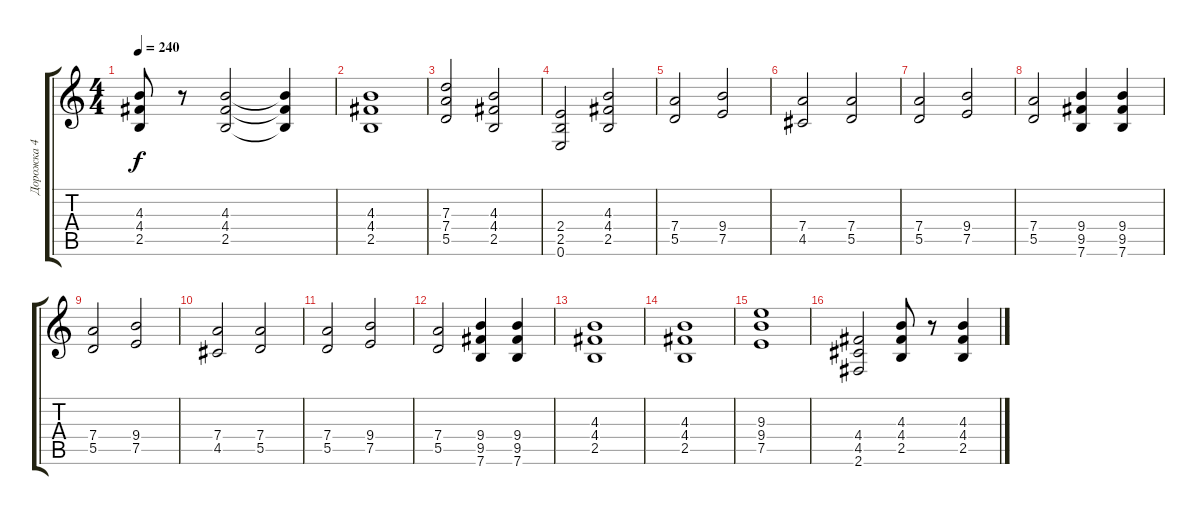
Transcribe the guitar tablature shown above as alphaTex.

\track ("Дорожка 4" "Дорожка 4") {instrument overdrivenguitar}
\staff {score tabs}
\tuning (E4 B3 G3 D3 A2 E2) {hide}
\ts (4 4)
\tempo 240
\clef g2
\ks c
(4.3 4.4 2.5).8{dy f} r.8 (4.3 4.4 2.5).2 (4.3{t} 4.4{t} 2.5{t}).4 |
(4.3 4.4 2.5).1 |
(7.3 7.4 5.5).2 (4.3 4.4 2.5).2 |
(2.4 2.5 0.6).2 (4.3 4.4 2.5).2 |
(7.4 5.5).2 (9.4 7.5).2 |
(7.4 4.5).2 (7.4 5.5).2 |
(7.4 5.5).2 (9.4 7.5).2 |
(7.4 5.5).2 (9.4 9.5 7.6).4 (9.4 9.5 7.6).4 |
(7.4 5.5).2 (9.4 7.5).2 |
(7.4 4.5).2 (7.4 5.5).2 |
(7.4 5.5).2 (9.4 7.5).2 |
(7.4 5.5).2 (9.4 9.5 7.6).4 (9.4 9.5 7.6).4 |
(4.3 4.4 2.5).1 |
(4.3 4.4 2.5).1 |
(9.3 9.4 7.5).1 |
(4.4 4.5 2.6).2 (4.3 4.4 2.5).8 r.8 (4.3 4.4 2.5).4
